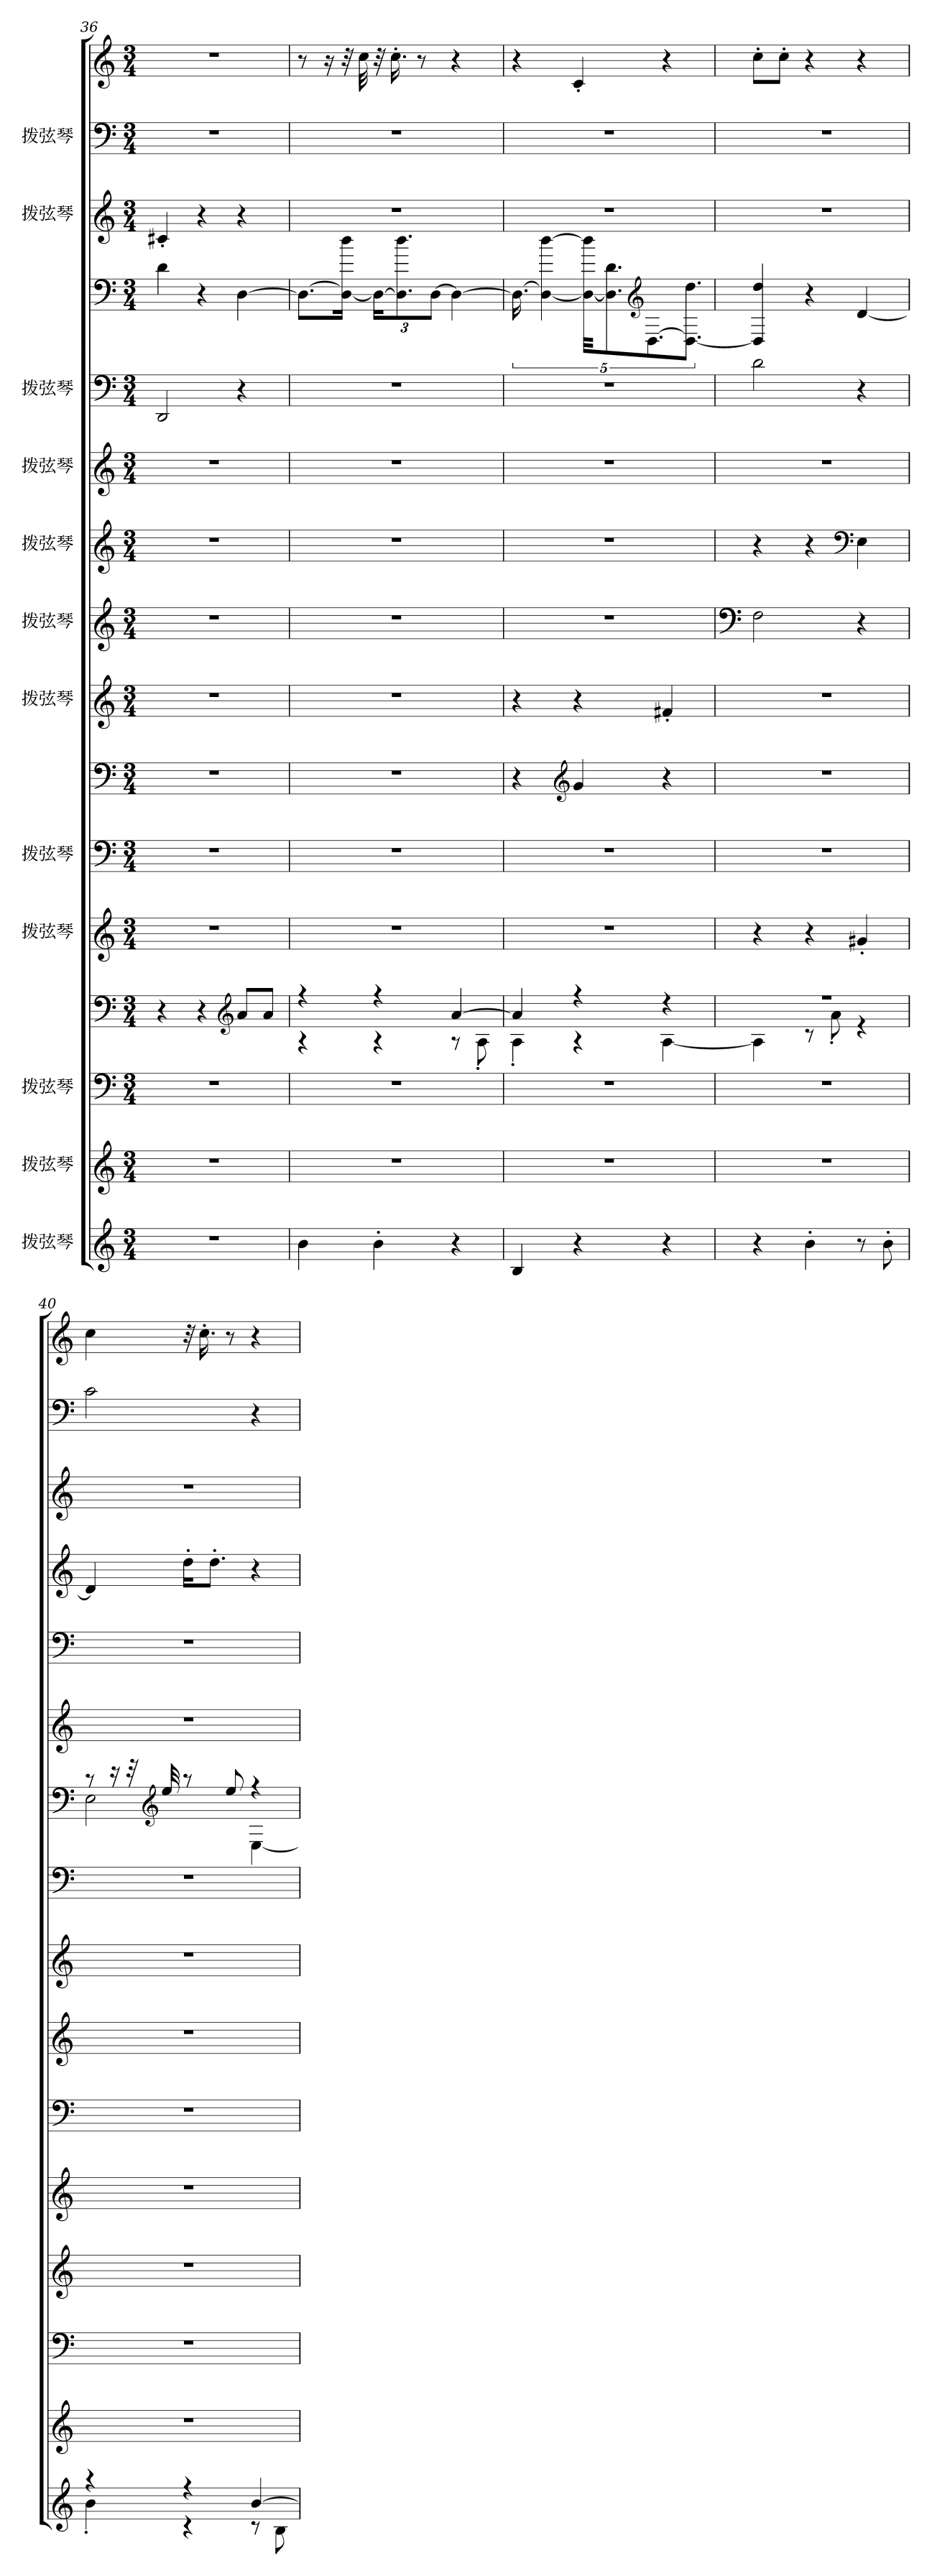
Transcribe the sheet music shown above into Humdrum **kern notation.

**kern	**kern	**kern	**kern	**kern	**kern	**kern	**kern	**kern	**kern	**kern	**kern	**kern	**kern	**kern	**kern
*part12	*part11	*part10	*part10	*part9	*part8	*part8	*part7	*part6	*part5	*part4	*part3	*part3	*part2	*part1	*part1
*staff16	*staff15	*staff14	*staff13	*staff12	*staff11	*staff10	*staff9	*staff8	*staff7	*staff6	*staff5	*staff4	*staff3	*staff2	*staff1
*I"拨弦琴	*I"拨弦琴	*I"拨弦琴	*	*I"拨弦琴	*I"拨弦琴	*	*I"拨弦琴	*I"拨弦琴	*I"拨弦琴	*I"拨弦琴	*I"拨弦琴	*	*I"拨弦琴	*I"拨弦琴	*
*clefG2	*clefG2	*clefF4	*clefF4	*clefG2	*clefF4	*clefF4	*clefG2	*clefG2	*clefG2	*clefG2	*clefF4	*clefF4	*clefG2	*clefF4	*clefG2
*k[]	*k[]	*k[]	*k[]	*k[]	*k[]	*k[]	*k[]	*k[]	*k[]	*k[]	*k[]	*k[]	*k[]	*k[]	*k[]
*M3/4	*M3/4	*M3/4	*M3/4	*M3/4	*M3/4	*M3/4	*M3/4	*M3/4	*M3/4	*M3/4	*M3/4	*M3/4	*M3/4	*M3/4	*M3/4
=36	=36	=36	=36	=36	=36	=36	=36	=36	=36	=36	=36	=36	=36	=36	=36
2.r	2.r	2.r	4r	2.r	2.r	2.r	2.r	2.r	2.r	2.r	2DD/	4d\	4c#X'/	2.r	2.r
.	.	.	4r	.	.	.	.	.	.	.	.	4r	4r	.	.
*	*	*	*clefG2	*	*	*	*	*	*	*	*	*	*	*	*
.	.	.	8a/L	.	.	.	.	.	.	.	4r	[4D\	4r	.	.
.	.	.	8a/J	.	.	.	.	.	.	.	.	.	.	.	.
!!LO:PB:g=z
=37	=37	=37	=37	=37	=37	=37	=37	=37	=37	=37	=37	=37	=37	=37	=37
*	*	*	*^	*	*	*	*	*	*	*	*	*	*	*	*
4b\	2.r	2.r	4r	4r	2.r	2.r	2.r	2.r	2.r	2.r	2.r	2.r	8.D\L_	2.r	2.r	8r
.	.	.	.	.	.	.	.	.	.	.	.	.	.	.	.	16r
.	.	.	.	.	.	.	.	.	.	.	.	.	16D\_ 16dd\Jk	.	.	32r
.	.	.	.	.	.	.	.	.	.	.	.	.	.	.	.	32cc\
*	*	*	*	*	*	*	*	*	*	*	*	*	*Xbrackettup	*	*	*
4b'\	.	.	4r	4r	.	.	.	.	.	.	.	.	24D\KL_	.	.	32r
.	.	.	.	.	.	.	.	.	.	.	.	.	.	.	.	16.cc'\
.	.	.	.	.	.	.	.	.	.	.	.	.	12.D\] 12.dd\	.	.	.
.	.	.	.	.	.	.	.	.	.	.	.	.	.	.	.	8r
.	.	.	.	.	.	.	.	.	.	.	.	.	[12D\J	.	.	.
4r	.	.	[4a/	8r	.	.	.	.	.	.	.	.	4D\_	.	.	4r
.	.	.	.	8A'\	.	.	.	.	.	.	.	.	.	.	.	.
=38	=38	=38	=38	=38	=38	=38	=38	=38	=38	=38	=38	=38	=38	=38	=38	=38
*	*	*	*	*	*	*	*	*	*	*	*	*	*brackettup	*	*	*
4B/	2.r	2.r	4a/]	4A'\	2.r	2.r	4r	4r	2.r	2.r	2.r	2.r	20.D\_	2.r	2.r	4r
.	.	.	.	.	.	.	.	.	.	.	.	.	5D\_ [5dd\	.	.	.
*	*	*	*	*	*	*	*clefG2	*	*	*	*	*	*	*	*	*
4r	.	.	4r	4r	.	.	4g/	4r	.	.	.	.	.	.	.	4c'/
.	.	.	.	.	.	.	.	.	.	.	.	.	40D\_ 40dd\]KKL	.	.	.
.	.	.	.	.	.	.	.	.	.	.	.	.	10.D\] 10.d\	.	.	.
*	*	*	*	*	*	*	*	*	*	*	*	*	*clefG2	*	*	*
.	.	.	.	.	.	.	.	.	.	.	.	.	[10.D\	.	.	.
4r	.	.	4r	[4A\	.	.	4r	4f#X'/	.	.	.	.	.	.	.	4r
.	.	.	.	.	.	.	.	.	.	.	.	.	10.D\_ 10.dd\J	.	.	.
=39	=39	=39	=39	=39	=39	=39	=39	=39	=39	=39	=39	=39	=39	=39	=39	=39
*	*	*	*	*	*	*	*	*	*clefF4	*	*	*	*	*	*	*
4r	2.r	2.r	2.r	4A\]	4r	2.r	2.r	2.r	2F\	4r	2.r	2d\	4D/] 4dd/	2.r	2.r	8cc'\L
.	.	.	.	.	.	.	.	.	.	.	.	.	.	.	.	8cc'\J
4b'\	.	.	.	8r	4r	.	.	.	.	4r	.	.	4r	.	.	4r
.	.	.	.	8a'\	.	.	.	.	.	.	.	.	.	.	.	.
*	*	*	*	*	*	*	*	*	*	*clefF4	*	*	*	*	*	*
8r	.	.	.	4r	4g#X'/	.	.	.	4r	4E\	.	4r	[4d/	.	.	4r
8b'\	.	.	.	.	.	.	.	.	.	.	.	.	.	.	.	.
*	*	*	*v	*v	*	*	*	*	*	*	*	*	*	*	*	*
!!LO:PB:g=z
=40	=40	=40	=40	=40	=40	=40	=40	=40	=40	=40	=40	=40	=40	=40	=40
*^	*	*	*	*	*	*	*	*	*^	*	*	*	*	*	*
4r	4b'\	2.r	2.r	2.r	2.r	2.r	2.r	2.r	2.r	8r	2E\	2.r	2.r	4d/]	2.r	2c\	4cc\
.	.	.	.	.	.	.	.	.	.	16r	.	.	.	.	.	.	.
.	.	.	.	.	.	.	.	.	.	32r	.	.	.	.	.	.	.
*	*	*	*	*	*	*	*	*	*	*clefG2	*	*	*	*	*	*	*
.	.	.	.	.	.	.	.	.	.	32ee/	.	.	.	.	.	.	.
4r	4r	.	.	.	.	.	.	.	.	8r	.	.	.	16dd'\KL	.	.	32r
.	.	.	.	.	.	.	.	.	.	.	.	.	.	.	.	.	16.cc'\
.	.	.	.	.	.	.	.	.	.	.	.	.	.	8.dd'\J	.	.	.
.	.	.	.	.	.	.	.	.	.	8ee/	.	.	.	.	.	.	8r
[4b/	8r	.	.	.	.	.	.	.	.	4r	[4E\	.	.	4r	.	4r	4r
.	8B\	.	.	.	.	.	.	.	.	.	.	.	.	.	.	.	.
*v	*v	*	*	*	*	*	*	*	*	*v	*v	*	*	*	*	*	*
=	=	=	=	=	=	=	=	=	=	=	=	=	=	=	=
*-	*-	*-	*-	*-	*-	*-	*-	*-	*-	*-	*-	*-	*-	*-	*-
